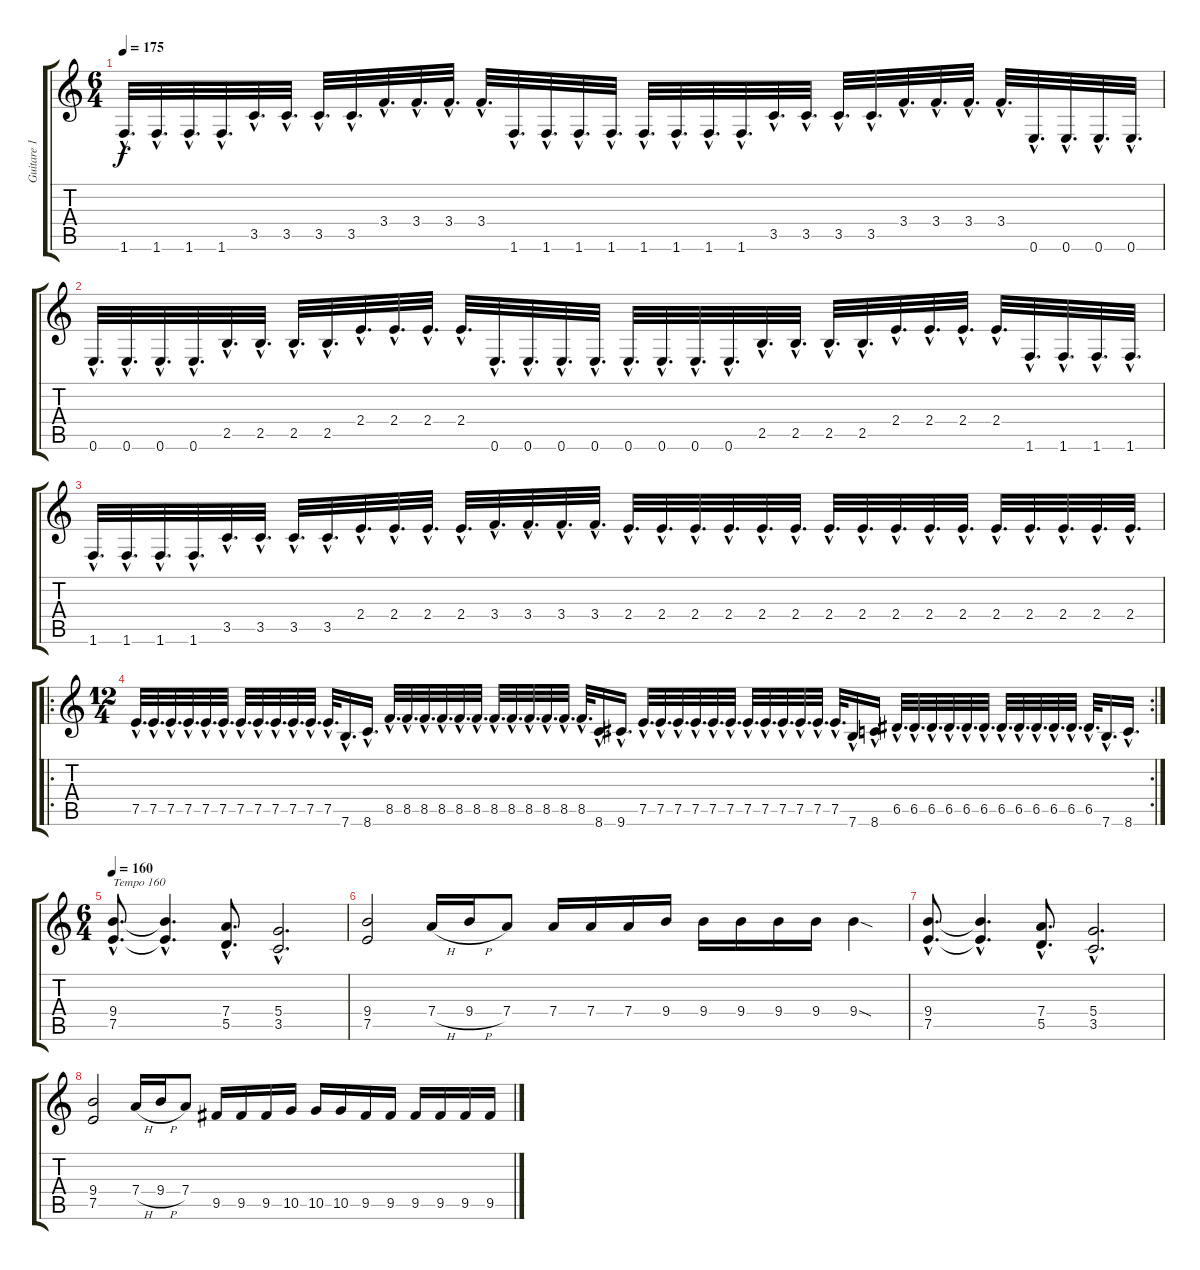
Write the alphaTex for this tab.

\track ("Guitare 1" "Guitare 1") {instrument distortionguitar}
\staff {score tabs}
\tuning (E4 B3 G3 D3 A2 E2) {hide}
\ts (6 4)
\tempo 175
\clef g2
\ks c
1.6{hac}.32{d dy f} 1.6{hac}.32{d} 1.6{hac}.32{d} 1.6{hac}.32{d} 3.5{hac}.32{d} 3.5{hac}.32{d} 3.5{hac}.32{d} 3.5{hac}.32{d} 3.4{hac}.32{d} 3.4{hac}.32{d} 3.4{hac}.32{d} 3.4{hac}.32{d} 1.6{hac}.32{d} 1.6{hac}.32{d} 1.6{hac}.32{d} 1.6{hac}.32{d} 1.6{hac}.32{d} 1.6{hac}.32{d} 1.6{hac}.32{d} 1.6{hac}.32{d} 3.5{hac}.32{d} 3.5{hac}.32{d} 3.5{hac}.32{d} 3.5{hac}.32{d} 3.4{hac}.32{d} 3.4{hac}.32{d} 3.4{hac}.32{d} 3.4{hac}.32{d} 0.6{hac}.32{d} 0.6{hac}.32{d} 0.6{hac}.32{d} 0.6{hac}.32{d} |
0.6{hac}.32{d} 0.6{hac}.32{d} 0.6{hac}.32{d} 0.6{hac}.32{d} 2.5{hac}.32{d} 2.5{hac}.32{d} 2.5{hac}.32{d} 2.5{hac}.32{d} 2.4{hac}.32{d} 2.4{hac}.32{d} 2.4{hac}.32{d} 2.4{hac}.32{d} 0.6{hac}.32{d} 0.6{hac}.32{d} 0.6{hac}.32{d} 0.6{hac}.32{d} 0.6{hac}.32{d} 0.6{hac}.32{d} 0.6{hac}.32{d} 0.6{hac}.32{d} 2.5{hac}.32{d} 2.5{hac}.32{d} 2.5{hac}.32{d} 2.5{hac}.32{d} 2.4{hac}.32{d} 2.4{hac}.32{d} 2.4{hac}.32{d} 2.4{hac}.32{d} 1.6{hac}.32{d} 1.6{hac}.32{d} 1.6{hac}.32{d} 1.6{hac}.32{d} |
1.6{hac}.32{d} 1.6{hac}.32{d} 1.6{hac}.32{d} 1.6{hac}.32{d} 3.5{hac}.32{d} 3.5{hac}.32{d} 3.5{hac}.32{d} 3.5{hac}.32{d} 2.4{hac}.32{d} 2.4{hac}.32{d} 2.4{hac}.32{d} 2.4{hac}.32{d} 3.4{hac}.32{d} 3.4{hac}.32{d} 3.4{hac}.32{d} 3.4{hac}.32{d} 2.4{hac}.32{d} 2.4{hac}.32{d} 2.4{hac}.32{d} 2.4{hac}.32{d} 2.4{hac}.32{d} 2.4{hac}.32{d} 2.4{hac}.32{d} 2.4{hac}.32{d} 2.4{hac}.32{d} 2.4{hac}.32{d} 2.4{hac}.32{d} 2.4{hac}.32{d} 2.4{hac}.32{d} 2.4{hac}.32{d} 2.4{hac}.32{d} 2.4{hac}.32{d} |
\ro
\rc 2
\ts (12 4)
7.5{hac}.32{d} 7.5{hac}.32{d} 7.5{hac}.32{d} 7.5{hac}.32{d} 7.5{hac}.32{d} 7.5{hac}.32{d} 7.5{hac}.32{d} 7.5{hac}.32{d} 7.5{hac}.32{d} 7.5{hac}.32{d} 7.5{hac}.32{d} 7.5{hac}.32{d} 7.6{hac}.16{d} 8.6{hac}.16{d} 8.5{hac}.32{d} 8.5{hac}.32{d} 8.5{hac}.32{d} 8.5{hac}.32{d} 8.5{hac}.32{d} 8.5{hac}.32{d} 8.5{hac}.32{d} 8.5{hac}.32{d} 8.5{hac}.32{d} 8.5{hac}.32{d} 8.5{hac}.32{d} 8.5{hac}.32{d} 8.6{hac}.16{d} 9.6{hac}.16{d} 7.5{hac}.32{d} 7.5{hac}.32{d} 7.5{hac}.32{d} 7.5{hac}.32{d} 7.5{hac}.32{d} 7.5{hac}.32{d} 7.5{hac}.32{d} 7.5{hac}.32{d} 7.5{hac}.32{d} 7.5{hac}.32{d} 7.5{hac}.32{d} 7.5{hac}.32{d} 7.6{hac}.16{d} 8.6{hac}.16{d} 6.5{hac}.32{d} 6.5{hac}.32{d} 6.5{hac}.32{d} 6.5{hac}.32{d} 6.5{hac}.32{d} 6.5{hac}.32{d} 6.5{hac}.32{d} 6.5{hac}.32{d} 6.5{hac}.32{d} 6.5{hac}.32{d} 6.5{hac}.32{d} 6.5{hac}.32{d} 7.6{hac}.16{d} 8.6{hac}.16{d} |
\ts (6 4)
\tempo 160
(9.4{hac} 7.5{hac}).8{d txt "Tempo 160"} (9.4{hac t} 7.5{hac t}).4{d} (7.4{hac} 5.5{hac}).8{d} (5.4{hac} 3.5{hac}).2{d} |
(9.4 7.5).2 7.4{h}.16 9.4{h}.16 7.4.8 7.4.16 7.4.16 7.4.16 9.4.16 9.4.16 9.4.16 9.4.16 9.4.16 9.4{sod}.4 |
(9.4{hac} 7.5{hac}).8{d} (9.4{hac t} 7.5{hac t}).4{d} (7.4{hac} 5.5{hac}).8{d} (5.4{hac} 3.5{hac}).2{d} |
(9.4 7.5).2 7.4{h}.16 9.4{h}.16 7.4.8 9.5.16 9.5.16 9.5.16 10.5.16 10.5.16 10.5.16 9.5.16 9.5.16 9.5.16 9.5.16 9.5.16 9.5.16
